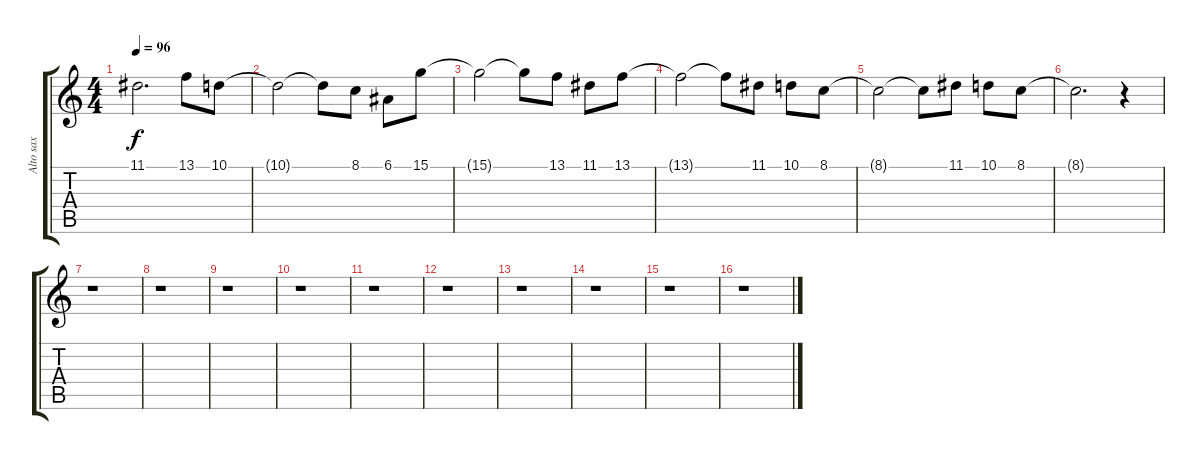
\track ("Alto sax" "Alto sax") {instrument altosax}
\staff {score tabs}
\tuning (E4 B3 G3 D3 A2 E2) {hide}
\ts (4 4)
\tempo 96
\clef g2
\ks c
11.1{t}.2{d dy f} 13.1.8 10.1.8 |
10.1{t}.2 10.1{t}.8 8.1.8 6.1.8 15.1.8 |
15.1{t}.2 15.1{t}.8 13.1.8 11.1.8 13.1.8 |
13.1{t}.2 13.1{t}.8 11.1.8 10.1.8 8.1.8 |
8.1{t}.2 8.1{t}.8 11.1.8 10.1.8 8.1.8 |
8.1{t}.2{d} r.4 |
r.1 |
r.1 |
r.1 |
r.1 |
r.1 |
r.1 |
r.1 |
r.1 |
r.1 |
r.1
